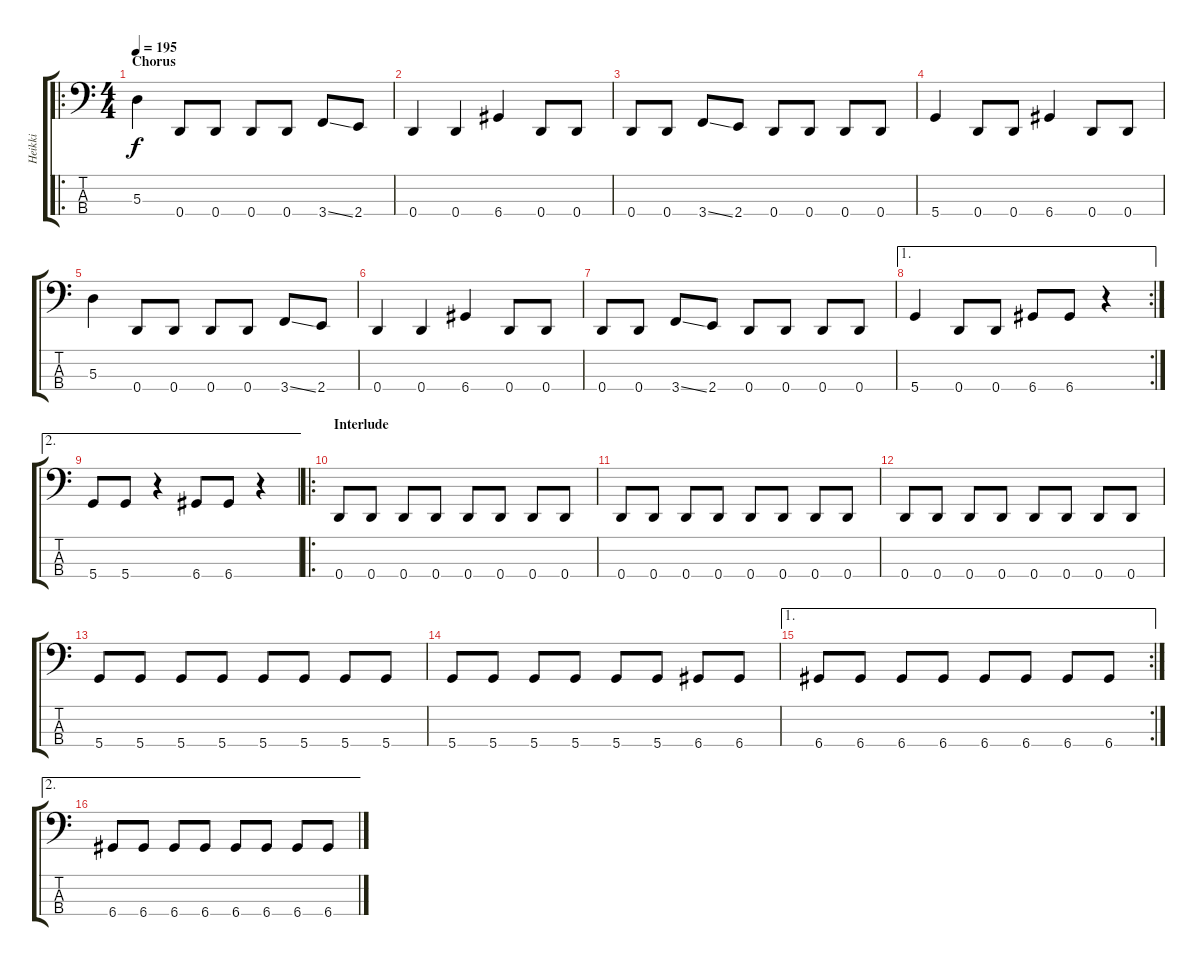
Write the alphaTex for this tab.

\track ("Heikki" "Heikki") {instrument electricbassfinger}
\staff {score tabs}
\tuning (G2 D2 A1 D1) {hide}
\ro
\ts (4 4)
\section ("" "Chorus")
\tempo 195
\clef f4
\ks c
5.3.4{dy f} 0.4.8 0.4.8 0.4.8 0.4.8 3.4{ss}.8 2.4.8 |
0.4.4 0.4.4 6.4.4 0.4.8 0.4.8 |
0.4.8 0.4.8 3.4{ss}.8 2.4.8 0.4.8 0.4.8 0.4.8 0.4.8 |
5.4.4 0.4.8 0.4.8 6.4.4 0.4.8 0.4.8 |
5.3.4 0.4.8 0.4.8 0.4.8 0.4.8 3.4{ss}.8 2.4.8 |
0.4.4 0.4.4 6.4.4 0.4.8 0.4.8 |
0.4.8 0.4.8 3.4{ss}.8 2.4.8 0.4.8 0.4.8 0.4.8 0.4.8 |
\ae 1
\rc 2
5.4.4 0.4.8 0.4.8 6.4.8 6.4.8 r.4 |
\ae 2
5.4.8 5.4.8 r.4 6.4.8 6.4.8 r.4 |
\ro
\section ("" "Interlude")
0.4.8 0.4.8 0.4.8 0.4.8 0.4.8 0.4.8 0.4.8 0.4.8 |
0.4.8 0.4.8 0.4.8 0.4.8 0.4.8 0.4.8 0.4.8 0.4.8 |
0.4.8 0.4.8 0.4.8 0.4.8 0.4.8 0.4.8 0.4.8 0.4.8 |
5.4.8 5.4.8 5.4.8 5.4.8 5.4.8 5.4.8 5.4.8 5.4.8 |
5.4.8 5.4.8 5.4.8 5.4.8 5.4.8 5.4.8 6.4.8 6.4.8 |
\ae 1
\rc 2
6.4.8 6.4.8 6.4.8 6.4.8 6.4.8 6.4.8 6.4.8 6.4.8 |
\ae 2
6.4.8 6.4.8 6.4.8 6.4.8 6.4.8 6.4.8 6.4.8 6.4.8
